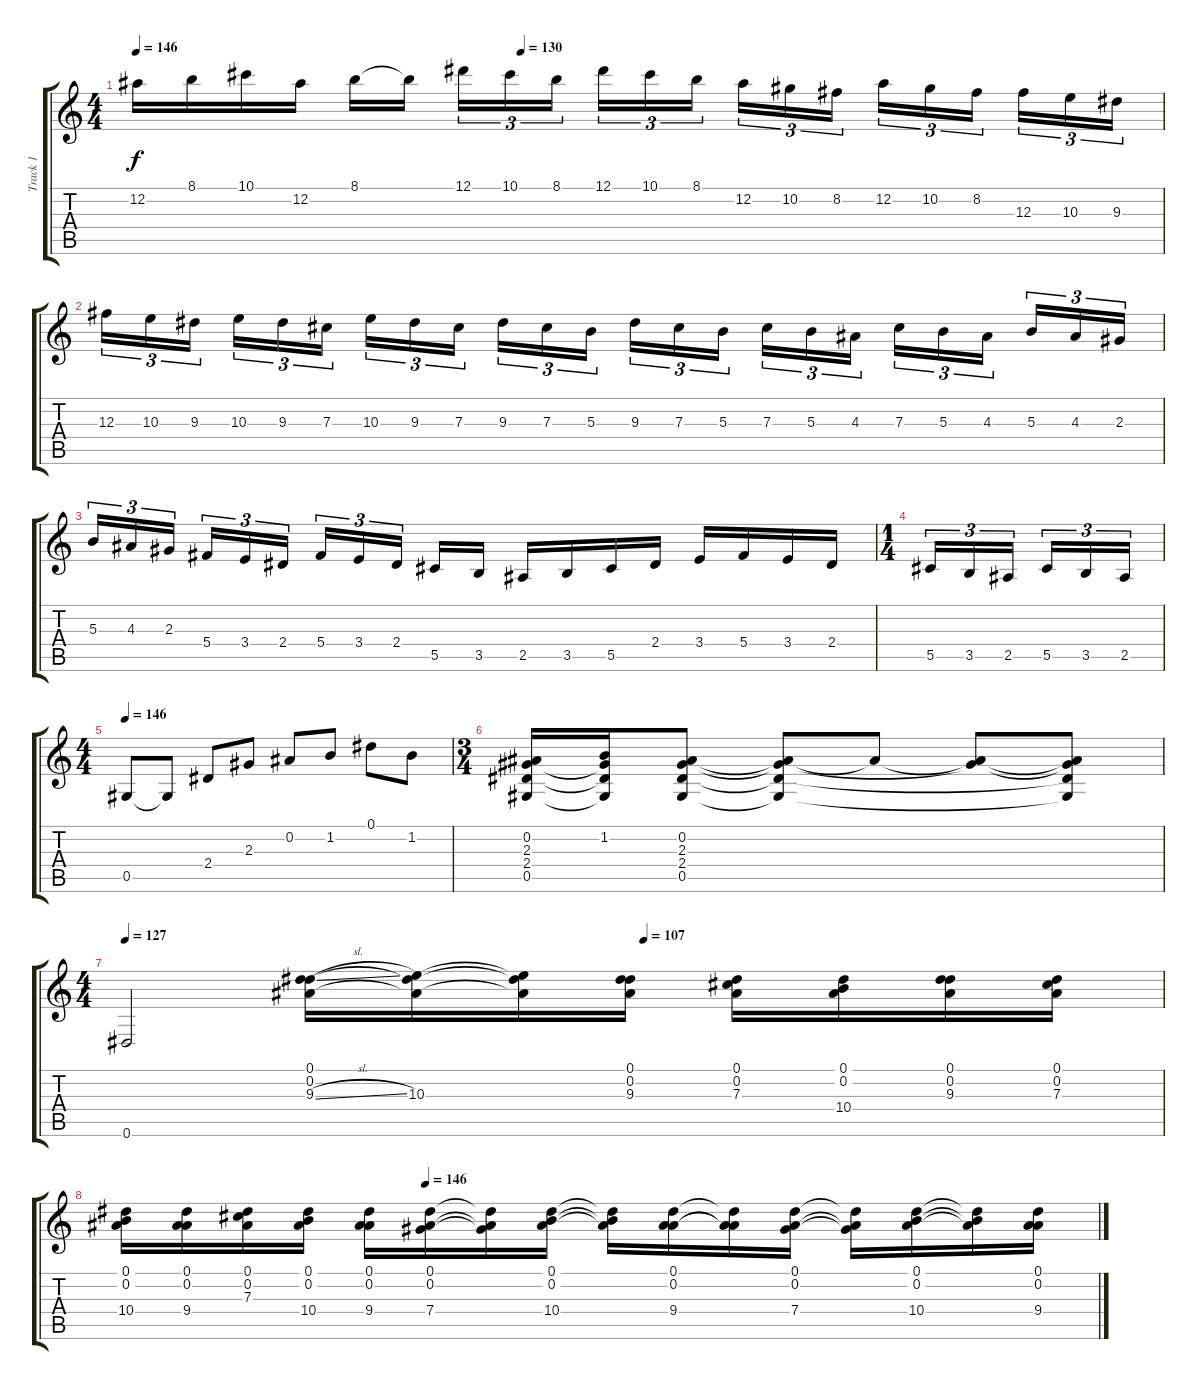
\track ("Track 1" "Track 1") {instrument acousticguitarsteel}
\staff {score tabs}
\tuning (Eb4 Bb3 Gb3 Db3 Ab2 Eb2) {hide}
\ts (4 4)
\tempo 146
\tempo (130 0.375)
\clef g2
\ks c
12.2.16{dy f} 8.1.16 10.1.16 12.2.16 8.1.16 8.1{t}.16 12.1.16{tu (3 2)} 10.1.16{tu (3 2)} 8.1.16{tu (3 2)} 12.1.16{tu (3 2)} 10.1.16{tu (3 2)} 8.1.16{tu (3 2)} 12.2.16{tu (3 2)} 10.2.16{tu (3 2)} 8.2.16{tu (3 2)} 12.2.16{tu (3 2)} 10.2.16{tu (3 2)} 8.2.16{tu (3 2)} 12.3.16{tu (3 2)} 10.3.16{tu (3 2)} 9.3.16{tu (3 2)} |
12.3.16{tu (3 2)} 10.3.16{tu (3 2)} 9.3.16{tu (3 2)} 10.3.16{tu (3 2)} 9.3.16{tu (3 2)} 7.3.16{tu (3 2)} 10.3.16{tu (3 2)} 9.3.16{tu (3 2)} 7.3.16{tu (3 2)} 9.3.16{tu (3 2)} 7.3.16{tu (3 2)} 5.3.16{tu (3 2)} 9.3.16{tu (3 2)} 7.3.16{tu (3 2)} 5.3.16{tu (3 2)} 7.3.16{tu (3 2)} 5.3.16{tu (3 2)} 4.3.16{tu (3 2)} 7.3.16{tu (3 2)} 5.3.16{tu (3 2)} 4.3.16{tu (3 2)} 5.3.16{tu (3 2)} 4.3.16{tu (3 2)} 2.3.16{tu (3 2)} |
5.3.16{tu (3 2)} 4.3.16{tu (3 2)} 2.3.16{tu (3 2)} 5.4.16{tu (3 2)} 3.4.16{tu (3 2)} 2.4.16{tu (3 2)} 5.4.16{tu (3 2)} 3.4.16{tu (3 2)} 2.4.16{tu (3 2)} 5.5.16 3.5.16 2.5.16 3.5.16 5.5.16 2.4.16 3.4.16 5.4.16 3.4.16 2.4.16 |
\ts (1 4)
5.5.16{tu (3 2)} 3.5.16{tu (3 2)} 2.5.16{tu (3 2)} 5.5.16{tu (3 2)} 3.5.16{tu (3 2)} 2.5.16{tu (3 2)} |
\ts (4 4)
\tempo 146
0.5.8 0.5{t}.8 2.4.8 2.3.8 0.2.8 1.2.8 0.1.8 1.2.8 |
\ts (3 4)
(0.2 2.3 2.4 0.5).16 (1.2 2.3{t} 2.4{t} 0.5{t}).16 (0.2 2.3 2.4 0.5).8 (0.2{t} 2.3{t} 2.4{t} 0.5{t}).8 0.2{t}.8 (0.2{t} 2.3{t}).8 (0.2{t} 2.3{t} 2.4{t} 0.5{t}).8 |
\ts (4 4)
\tempo 127
\tempo (107 0.5)
0.6.2 (0.1 0.2 9.3{sl}).16 (0.1{t} 0.2{t} 10.3).16 (0.1{t} 0.2{t} 10.3{t}).16 (0.1 0.2 9.3).16 (0.1 0.2 7.3).16 (0.1 0.2 10.4).16 (0.1 0.2 9.3).16 (0.1 0.2 7.3).16 |
\tempo (146 0.3125)
(0.1 0.2 10.4).16 (0.1 0.2 9.4).16 (0.1 0.2 7.3).16 (0.1 0.2 10.4).16 (0.1 0.2 9.4).16 (0.1 0.2 7.4).16 (0.1{t} 0.2{t} 7.4{t}).16 (0.1 0.2 10.4).16 (0.1{t} 0.2{t} 10.4{t}).16 (0.1 0.2 9.4).16 (0.1{t} 0.2{t} 9.4{t}).16 (0.1 0.2 7.4).16 (0.1{t} 0.2{t} 7.4{t}).16 (0.1 0.2 10.4).16 (0.1{t} 0.2{t} 10.4{t}).16 (0.1 0.2 9.4).16
